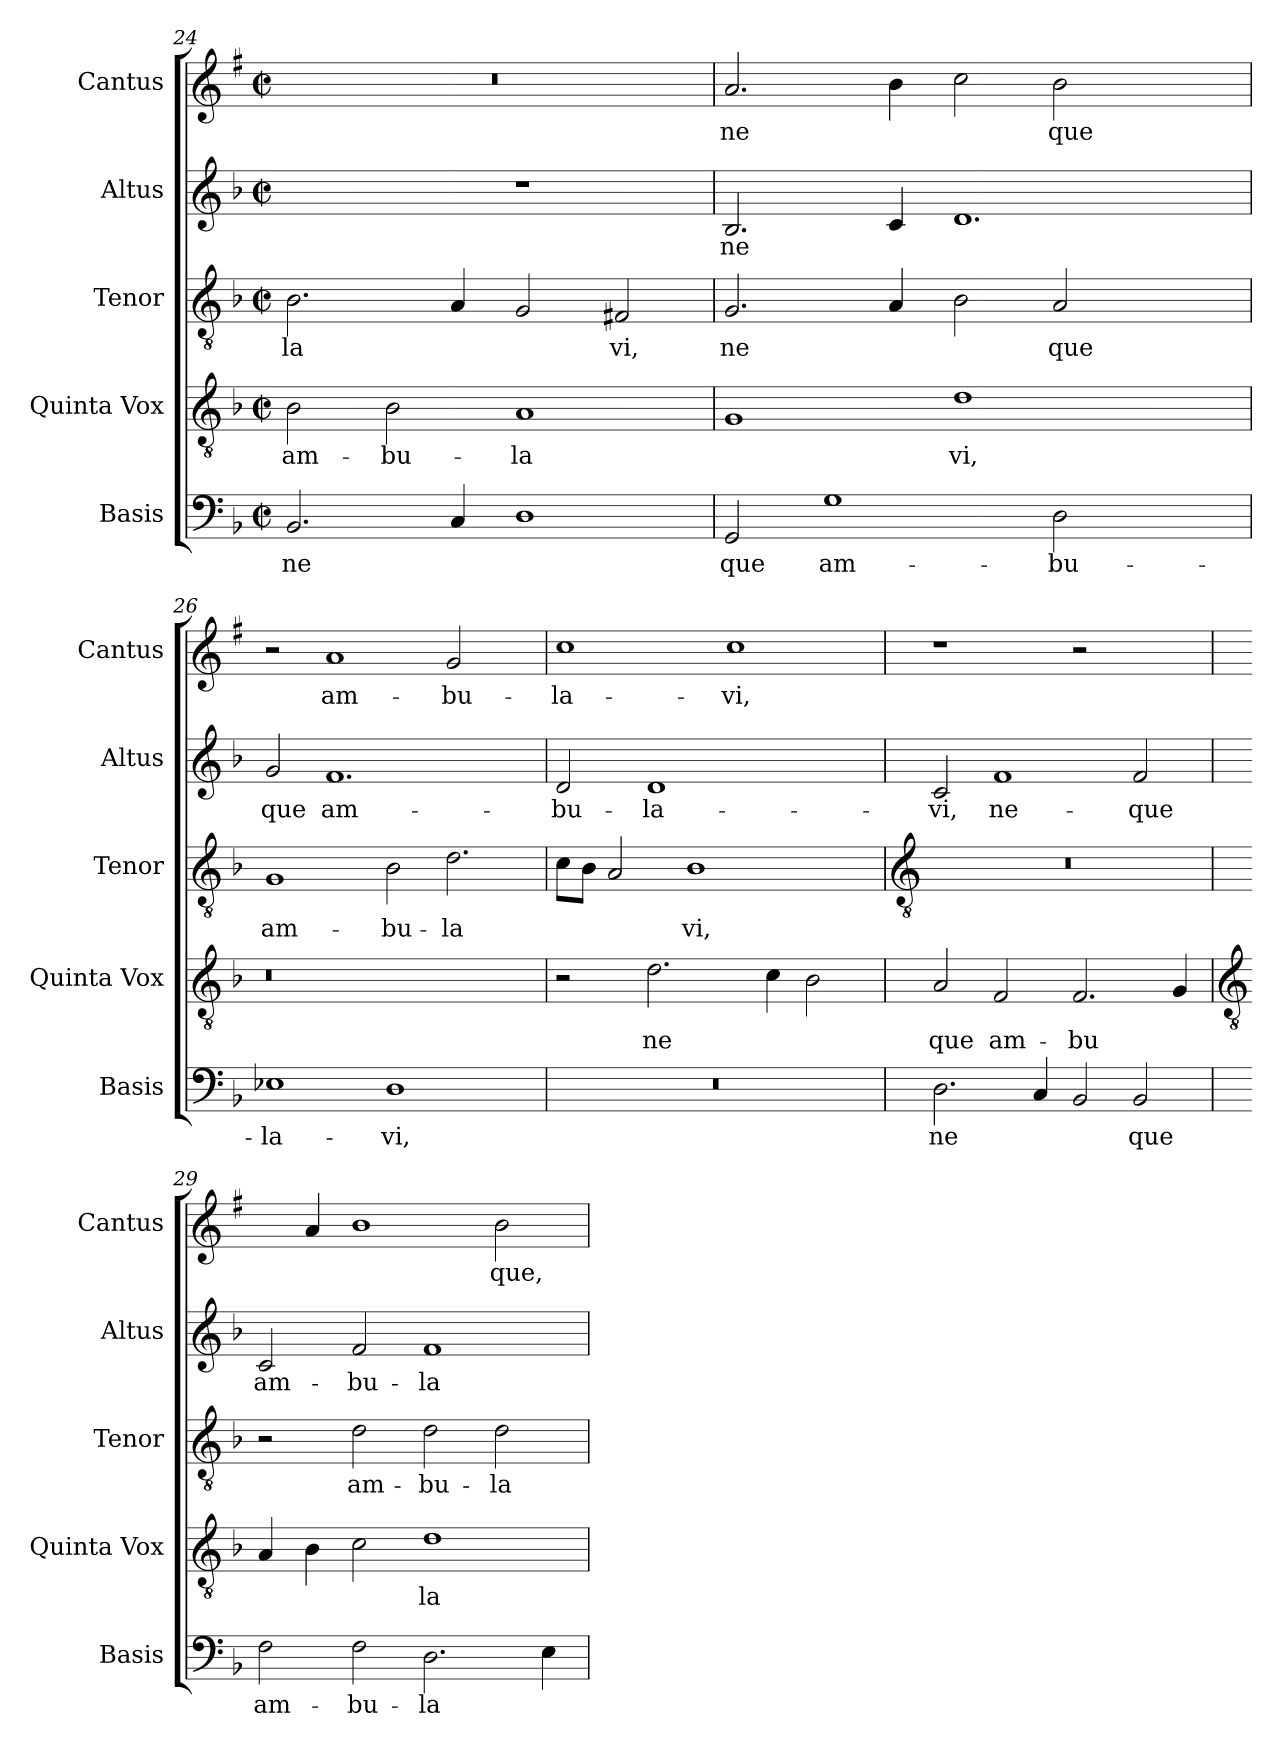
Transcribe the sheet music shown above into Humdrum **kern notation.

**kern	**text	**kern	**text	**kern	**text	**kern	**text	**kern	**text
*part5	*part5	*part4	*part4	*part3	*part3	*part2	*part2	*part1	*part1
*staff5	*staff5	*staff4	*staff4	*staff3	*staff3	*staff2	*staff2	*staff1	*staff1
*I"Basis	*	*I"Quinta Vox	*	*I"Tenor	*	*I"Altus	*	*I"Cantus	*
*I'Basis	*	*I'Quinta Vox	*	*I'Tenor	*	*I'Altus	*	*I'Cantus	*
!!LO:LB:g=z
*clefF4	*	*clefGv2	*	*clefGv2	*	*clefG2	*	*clefG2	*
*	*	*	*	*	*	*	*	*ITrd1c2	*
*k[b-]	*	*k[b-]	*	*k[b-]	*	*k[b-]	*	*k[b-]	*
*F:	*	*F:	*	*F:	*	*F:	*	*F:	*
*M4/2	*	*M4/2	*	*M4/2	*	*M4/2	*	*M4/2	*
*met(c|)	*	*met(c|)	*	*met(c|)	*	*met(c|)	*	*met(c|)	*
=24	=24	=24	=24	=24	=24	=24	=24	=24	=24
!	!LO:LY:b	!	!LO:LY:b	!	!LO:LY:b	!	!	!	!
2.BB-	ne	2B-	am-	2.B-	-la	2.dyy_	.	0r	.
!	!	!	!LO:LY:b	!	!	!	!	!	!
.	.	2B-	-bu-	.	.	.	.	.	.
4C	.	.	.	4A	.	4dyy]	.	.	.
!	!	!	!LO:LY:b	!	!	!	!	!	!
1D	.	1A	-la	2G	.	1r	.	.	.
!	!	!	!	!	!LO:LY:b	!	!	!	!
.	.	.	.	2F#X	vi,	.	.	.	.
=25	=25	=25	=25	=25	=25	=25	=25	=25	=25
!	!LO:LY:b	!	!	!	!LO:LY:b	!	!LO:LY:b	!	!LO:LY:b
2GG	que	1G	.	2.G	ne	2.B-	ne	2.g	ne
!	!LO:LY:b	!	!	!	!	!	!	!	!
1G	am-	.	.	.	.	.	.	.	.
.	.	.	.	4A	.	4c	.	4a	.
!	!	!	!LO:LY:b	!	!	!	!	!	!
.	.	1d	vi,	2B-	.	1.d	.	2b-	.
!	!LO:LY:b	!	!	!	!LO:LY:b	!	!	!	!LO:LY:b
2D	-bu-	.	.	2A	que	.	.	2a	que
2ryy	.	2ryy	.	2ryy	.	.	.	2ryy	.
=26	=26	=26	=26	=26	=26	=26	=26	=26	=26
!	!LO:LY:b	!	!	!	!LO:LY:b	!	!LO:LY:b	!	!
1E-X	-la-	0r	.	1G	am-	2g	que	2r	.
!	!	!	!	!	!	!	!LO:LY:b	!	!LO:LY:b
.	.	.	.	.	.	1.f	am-	1g	am-
!	!LO:LY:b	!	!	!	!LO:LY:b	!	!	!	!
1D	-vi,	.	.	2B-	-bu-	.	.	.	.
!	!	!	!	!	!LO:LY:b	!	!	!	!LO:LY:b
.	.	.	.	2.d	-la	.	.	2f	-bu-
4ryy	.	4ryy	.	.	.	4ryy	.	4ryy	.
=27	=27	=27	=27	=27	=27	=27	=27	=27	=27
!	!	!	!	!	!	!	!LO:LY:b	!	!LO:LY:b
0r	.	2r	.	8cL	.	2d	-bu-	1b-	-la-
.	.	.	.	8B-J	.	.	.	.	.
.	.	.	.	2A	.	.	.	.	.
!	!	!	!LO:LY:b	!	!	!	!LO:LY:b	!	!
.	.	2.d	ne	.	.	1d	-la-	.	.
!	!	!	!	!	!LO:LY:b	!	!	!	!
.	.	.	.	1B-	vi,	.	.	.	.
!	!	!	!	!	!	!	!	!	!LO:LY:b
.	.	.	.	.	.	.	.	1b-	-vi,
.	.	4c	.	.	.	.	.	.	.
.	.	2B-	.	.	.	2ryy	.	.	.
.	.	.	.	4ryy	.	.	.	.	.
!!LO:LB:g=z
=28	=28	=28	=28	=28	=28	=28	=28	=28	=28
*	*	*	*	*clefGv2	*	*	*	*	*
!	!LO:LY:b	!	!LO:LY:b	!	!	!	!LO:LY:b	!	!
2.D	ne	2A	que	0r	.	2c	-vi,	1r	.
!	!	!	!LO:LY:b	!	!	!	!LO:LY:b	!	!
.	.	2F	am-	.	.	1f	ne-	.	.
4C	.	.	.	.	.	.	.	.	.
!	!	!	!LO:LY:b	!	!	!	!	!	!
2BB-	.	2.F	-bu	.	.	.	.	2r	.
!	!LO:LY:b	!	!	!	!	!	!LO:LY:b	!	!LO:LY:b
2BB-	que	.	.	.	.	2f	-que	[2fyy	ne
.	.	4G	.	.	.	.	.	.	.
!!LO:LB:g=z
=29	=29	=29	=29	=29	=29	=29	=29	=29	=29
*	*	*clefGv2	*	*	*	*	*	*	*
!	!LO:LY:b	!	!	!	!	!	!LO:LY:b	!	!
2F	am-	4A	.	2r	.	2c	am-	4fyy]	.
.	.	4B-	.	.	.	.	.	4g	.
!	!LO:LY:b	!	!	!	!LO:LY:b	!	!LO:LY:b	!	!
2F	-bu-	2c	.	2d	am-	2f	-bu-	1a	.
!	!LO:LY:b	!	!LO:LY:b	!	!LO:LY:b	!	!LO:LY:b	!	!
2.D	-la	1d	la	2d	-bu-	1f	-la	.	.
!	!	!	!	!	!LO:LY:b	!	!	!	!LO:LY:b
.	.	.	.	2d	-la-	.	.	2a	que,
4E	.	.	.	.	.	.	.	.	.
=	=	=	=	=	=	=	=	=	=
*-	*-	*-	*-	*-	*-	*-	*-	*-	*-
